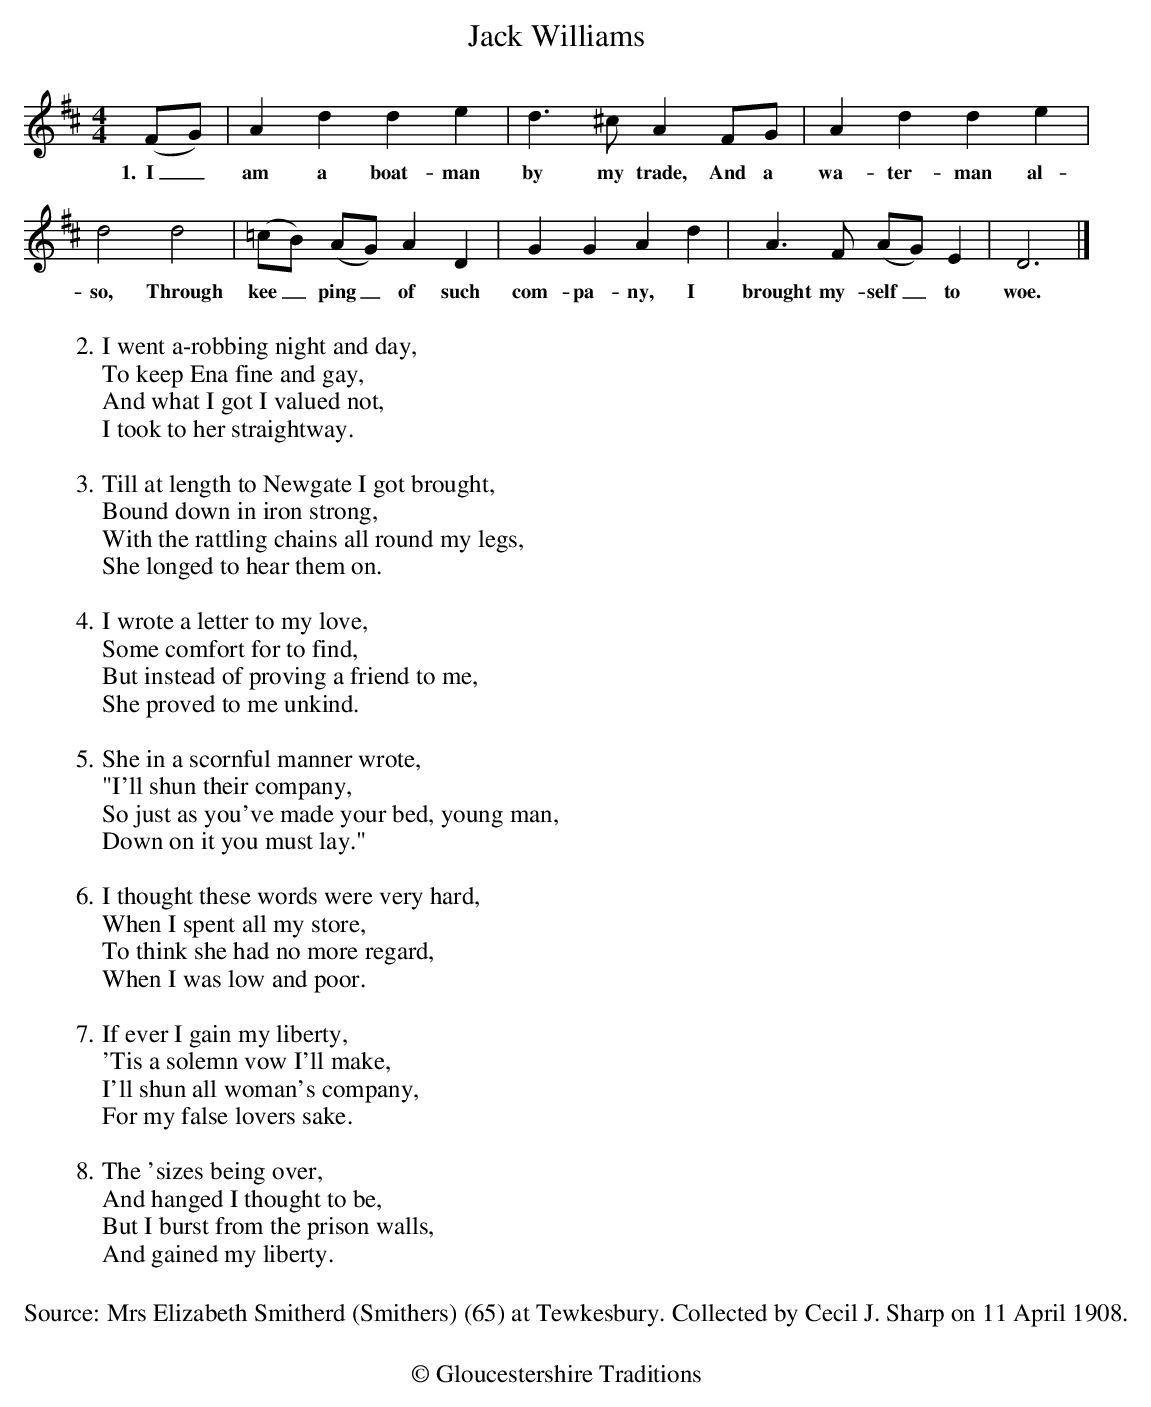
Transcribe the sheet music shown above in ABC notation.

X:1
T:Jack Williams
M:4/4
L:1/8
K:D
(FG) | A2d2 d2e2 | d3^c A2FG | A2d2 d2e2 |
w:1.~~I_ am a boat-man by my trade, And a wa-ter-man al-
d4 d4 | (=cB) (AG) A2D2 | G2G2 A2d2 | A3F (AG)E2 | D6 |]
w:so, Through kee_ping_ of such com-pa-ny, I brought my-self_ to woe.
w:~~
W:2. I went a-robbing night and day,
W:To keep Ena fine and gay,
W:And what I got I valued not,
W:I took to her straightway.
W:
W:3. Till at length to Newgate I got brought,
W:Bound down in iron strong,
W:With the rattling chains all round my legs,
W:She longed to hear them on.
W:
W:4. I wrote a letter to my love,
W:Some comfort for to find,
W:But instead of proving a friend to me,
W:She proved to me unkind.
W:
W:5. She in a scornful manner wrote,
W:"I'll shun their company,
W:So just as you've made your bed, young man,
W:Down on it you must lay."
W:
W:6. I thought these words were very hard,
W:When I spent all my store,
W:To think she had no more regard,
W:When I was low and poor.
W:
W:7. If ever I gain my liberty,
W:'Tis a solemn vow I'll make,
W:I'll shun all woman's company,
W:For my false lovers sake.
W:
W:8. The 'sizes being over,
W:And hanged I thought to be,
W:But I burst from the prison walls,
W:And gained my liberty.
W:
